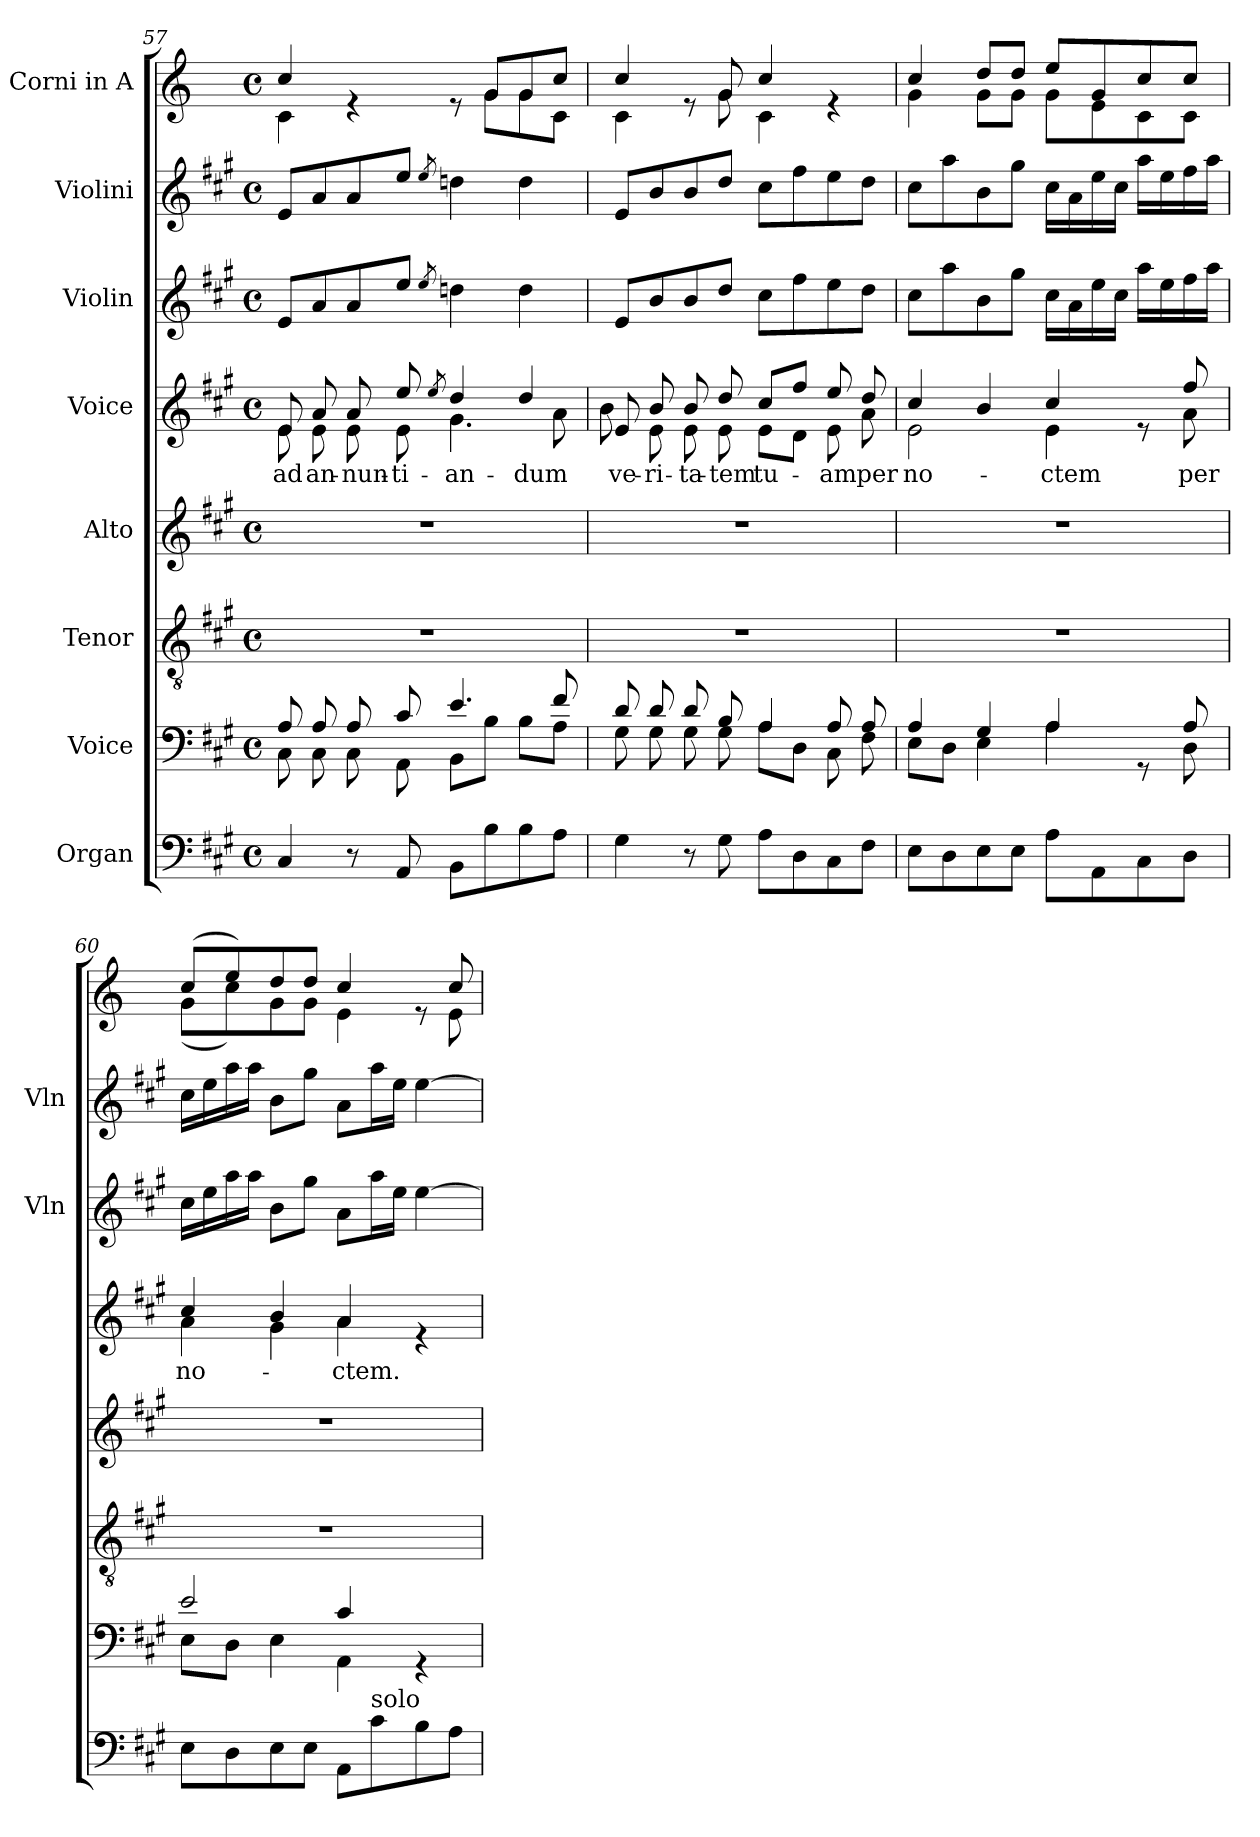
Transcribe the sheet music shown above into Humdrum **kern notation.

**kern	**kern	**kern	**kern	**kern	**text	**kern	**kern	**kern
*part8	*part7	*part6	*part5	*part4	*part4	*part3	*part2	*part1
*staff8	*staff7	*staff6	*staff5	*staff4	*staff4	*staff3	*staff2	*staff1
*I"Organ	*I"Voice	*I"Tenor	*I"Alto	*I"Voice	*	*I"Violin	*I"Violini	*I"Corni in A
*	*	*	*	*	*	*I'Vln	*I'Vln	*
*clefF4	*clefF4	*clefGv2	*clefG2	*clefG2	*	*clefG2	*clefG2	*clefG2
*	*	*	*	*	*	*	*	*ITrd2c3
*k[f#c#g#]	*k[f#c#g#]	*k[f#c#g#]	*k[f#c#g#]	*k[f#c#g#]	*	*k[f#c#g#]	*k[f#c#g#]	*k[f#c#g#]
*M4/4	*M4/4	*M4/4	*M4/4	*M4/4	*	*M4/4	*M4/4	*M4/4
*met(c)	*met(c)	*met(c)	*met(c)	*met(c)	*	*met(c)	*met(c)	*met(c)
=57	=57	=57	=57	=57	=57	=57	=57	=57
*	*^	*	*	*	*	*	*	*
!	!	!	!	!	!	!LO:LY:b	!	!	!
*	*	*	*	*	*^	*	*	*	*^
4C#/	8A/	8C#\	1r	1r	8e/	8e\	ad	8e/L	8e/L	4a/	4A\
!	!	!	!	!	!	!	!LO:LY:b	!	!	!	!
.	8A/	8C#\	.	.	8a/	8e\	an-	8a/	8a/	.	.
!	!	!	!	!	!	!	!LO:LY:b	!	!	!	!
8r	8A/	8C#\	.	.	8a/	8e\	-nun-	8a/	8a/	4re	4.ryy
!	!	!	!	!	!	!	!LO:LY:b	!	!	!	!
8AA/	8c#/	8AA\	.	.	8ee/	8e\	-ti-	8ee/J	8ee/J	.	.
.	.	.	.	.	8qee/	.	.	8qee/	8qee/	.	.
!	!	!	!	!	!	!	!LO:LY:b	!	!	!	!
8BB\L	4.e/	8BB\L	.	.	4dd/	4.g#\	-an-	4ddn\	4ddn\	8re	.
8B\	.	8B\J	.	.	.	.	.	.	.	8e/L	8e\L
!	!	!	!	!	!	!	!LO:LY:b	!	!	!	!
8B\	.	8B\L	.	.	4dd/	.	-dum	4dd\	4dd\	8e/	8e\
8A\J	8f#/	8A\J	.	.	.	8a\	.	.	.	8a/J	8A\J
!!LO:PB:g=z	!!
=58	=58	=58	=58	=58	=58	=58	=58	=58	=58	=58	=58
!	!	!	!	!	!	!	!LO:LY:b	!	!	!	!
4G#\	8d/	8G#\	1r	1r	8e/	8b\	ve-	8e/L	8e/L	4a/	4A\
!	!	!	!	!	!	!	!LO:LY:b	!	!	!	!
.	8d/	8G#\	.	.	8b/	8e\	-ri-	8b/	8b/	.	.
!	!	!	!	!	!	!	!LO:LY:b	!	!	!	!
8r	8d/	8G#\	.	.	8b/	8e\	-ta-	8b/	8b/	8re	8ryy
!	!	!	!	!	!	!	!LO:LY:b	!	!	!	!
8G#\	8B/	8G#\	.	.	8dd/	8e\	-tem	8dd/J	8dd/J	8e/	8e\
!	!	!	!	!	!	!	!LO:LY:b	!	!	!	!
8A\L	4A/	8A\L	.	.	8cc#/L	8e\L	tu-	8cc#\L	8cc#\L	4a/	4A\
8D\	.	8D\J	.	.	8ff#/J	8d\J	.	8ff#\	8ff#\	.	.
!	!	!	!	!	!	!	!LO:LY:b	!	!	!	!
8C#\	8A/	8C#\	.	.	8ee/	8e\	-am	8ee\	8ee\	4re	4ryy
!	!	!	!	!	!	!	!LO:LY:b	!	!	!	!
8F#\J	8A/	8F#\	.	.	8dd/	8a\	per	8dd\J	8dd\J	.	.
=59	=59	=59	=59	=59	=59	=59	=59	=59	=59	=59	=59
!	!	!	!	!	!	!	!LO:LY:b	!	!	!	!
8E\L	4A/	8E\L	1r	1r	4cc#/	2e\	no-	8cc#\L	8cc#\L	4a/	4e\
8D\	.	8D\J	.	.	.	.	.	8aa\	8aa\	.	.
8E\	4G#/	4E\	.	.	4b/	.	.	8b\	8b\	8b/L	8e\L
8E\J	.	.	.	.	.	.	.	8gg#\J	8gg#\J	8b/J	8e\J
!	!	!	!	!	!	!	!LO:LY:b	!	!	!	!
8A\L	4A/	4A\	.	.	4cc#/	4e\	-ctem	16cc#\LL	16cc#\LL	8cc#/L	8e\L
.	.	.	.	.	.	.	.	16a\	16a\	.	.
8AA\	.	.	.	.	.	.	.	16ee\	16ee\	8e/	8c#\
.	.	.	.	.	.	.	.	16cc#\JJ	16cc#\JJ	.	.
8C#\	8rGG	8ryy	.	.	8re	8ryy	.	16aa\LL	16aa\LL	8a/	8A\
.	.	.	.	.	.	.	.	16ee\	16ee\	.	.
!	!	!	!	!	!	!	!LO:LY:b	!	!	!	!
8D\J	8A/	8D\	.	.	8ff#/	8a\	per	16ff#\	16ff#\	8a/J	8A\J
.	.	.	.	.	.	.	.	16aa\JJ	16aa\JJ	.	.
=60	=60	=60	=60	=60	=60	=60	=60	=60	=60	=60	=60
!	!	!	!	!	!	!	!LO:LY:b	!	!	!	!
8E\L	2e/	8E\L	1r	1r	4cc#/	4a\	no-	16cc#\LL	16cc#\LL	(8a/L	(8e\L
.	.	.	.	.	.	.	.	16ee\	16ee\	.	.
8D\	.	8D\J	.	.	.	.	.	16aa\	16aa\	8cc#/)	8a\)
.	.	.	.	.	.	.	.	16aa\JJ	16aa\JJ	.	.
8E\	.	4E\	.	.	4b/	4g#\	.	8b\L	8b\L	8b/	8e\
8E\J	.	.	.	.	.	.	.	8gg#\J	8gg#\J	8b/J	8e\J
!	!	!	!	!	!	!	!LO:LY:b	!	!	!	!
8AA\L	4c#/	4AA\	.	.	4a/	4a\	-ctem.	8a\L	8a\L	4a/	4c#\
!LO:TX:a:t=solo	!	!	!	!	!	!	!	!	!	!	!
8c#\	.	.	.	.	.	.	.	16aa\L	16aa\L	.	.
.	.	.	.	.	.	.	.	16ee\JJ	16ee\JJ	.	.
8B\	4rGG	4ryy	.	.	4re	4ryy	.	[4ee\	[4ee\	8re	8ryy
8A\J	.	.	.	.	.	.	.	.	.	8a/	8c#\
*	*v	*v	*	*	*v	*v	*	*	*	*v	*v
=	=	=	=	=	=	=	=	=
*-	*-	*-	*-	*-	*-	*-	*-	*-
